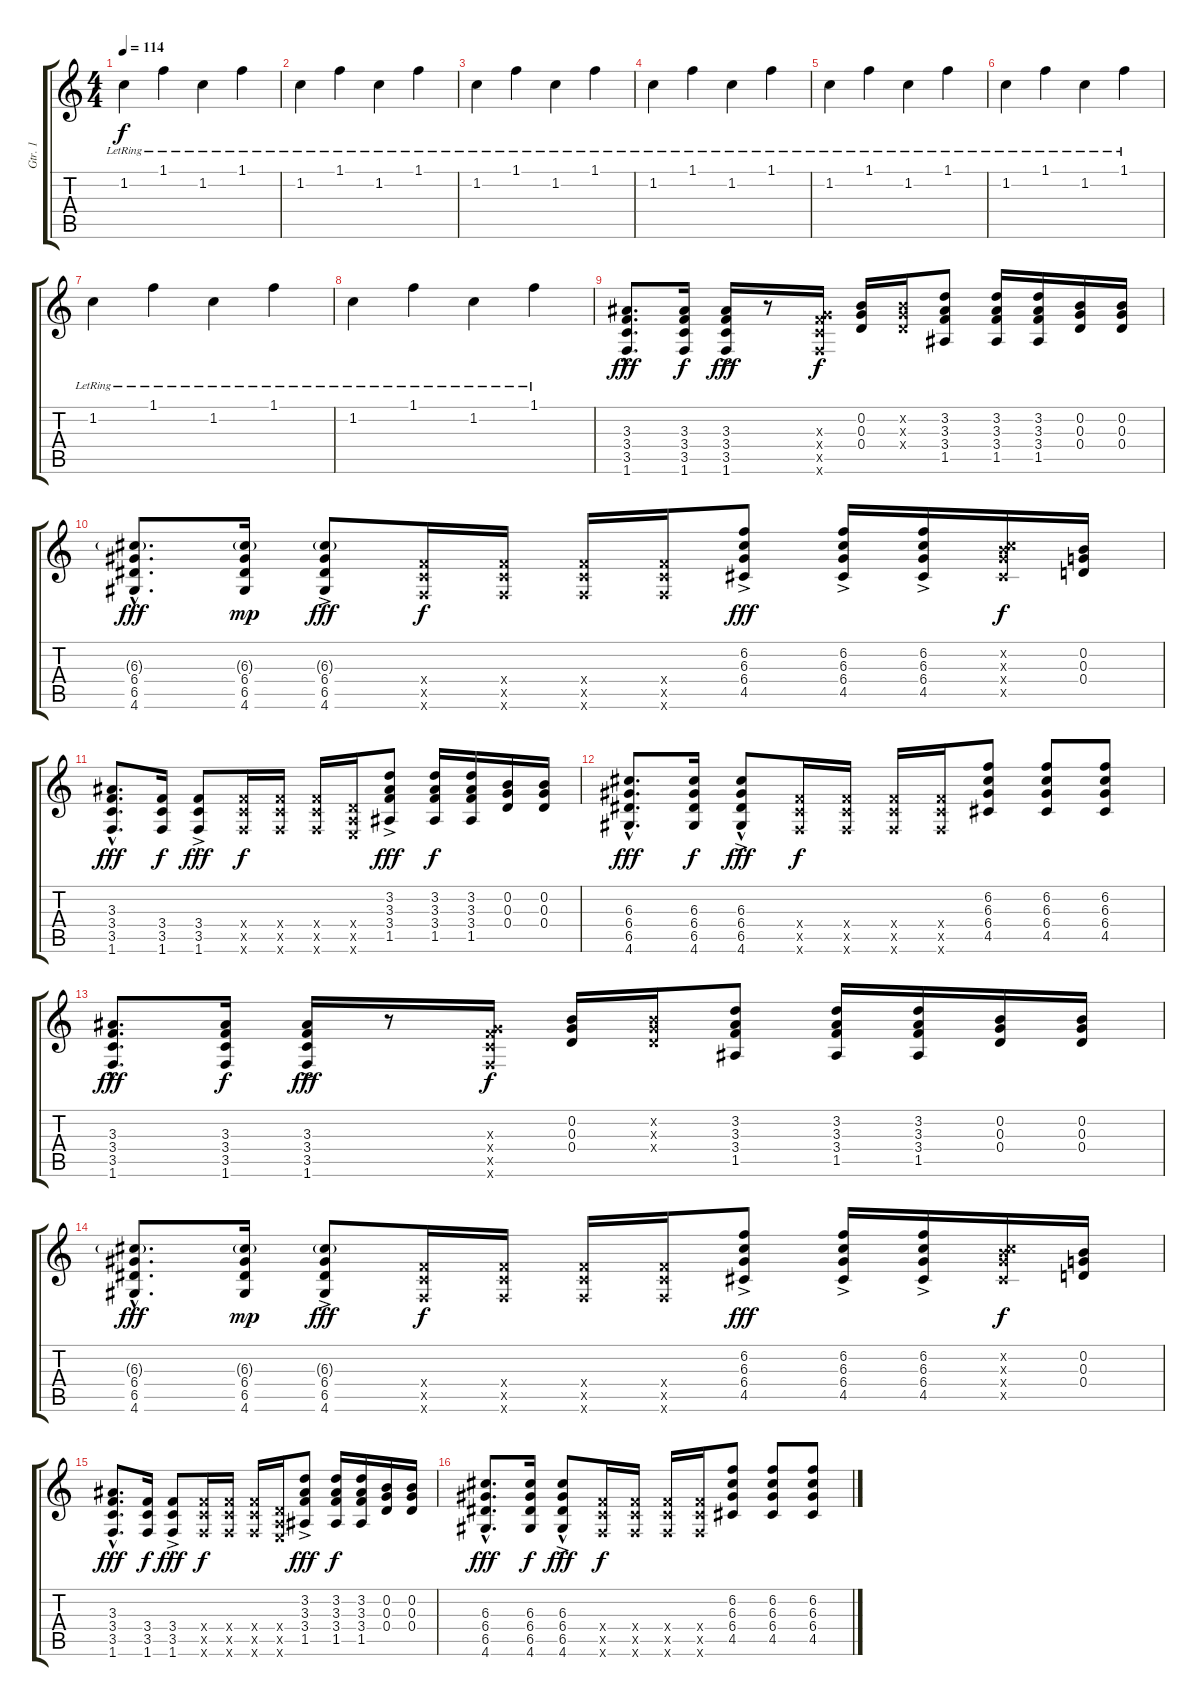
\track ("Gtr. 1" "Gtr. 1") {instrument electricguitarclean}
\staff {score tabs}
\tuning (E4 B3 G3 D3 A2 E2) {hide}
\ts (4 4)
\tempo 114
\clef g2
\ks c
1.2{lr}.4{dy f} 1.1{lr}.4 1.2{lr}.4 1.1{lr}.4 |
1.2{lr}.4 1.1{lr}.4 1.2{lr}.4 1.1{lr}.4 |
1.2{lr}.4 1.1{lr}.4 1.2{lr}.4 1.1{lr}.4 |
1.2{lr}.4 1.1{lr}.4 1.2{lr}.4 1.1{lr}.4 |
1.2{lr}.4 1.1{lr}.4 1.2{lr}.4 1.1{lr}.4 |
1.2{lr}.4 1.1{lr}.4 1.2{lr}.4 1.1{lr}.4 |
1.2{lr}.4 1.1{lr}.4 1.2{lr}.4 1.1{lr}.4 |
1.2{lr}.4 1.1{lr}.4 1.2{lr}.4 1.1{lr}.4 |
(3.3{hac} 3.4{hac} 3.5{hac} 1.6{hac}).8{d dy fff} (3.3 3.4 3.5 1.6).16{dy f} (3.3 3.4{ac} 3.5 1.6).16{dy fff} r.8 (0.3{x} 3.4{x} 3.5{x} 1.6{x}).16{dy f} (0.2 0.3 0.4).16 (0.2{x} 0.3{x} 0.4{x}).16 (3.2 3.3 3.4 1.5).8 (3.2 3.3 3.4 1.5).16 (3.2 3.3 3.4 1.5).16 (0.2 0.3 0.4).16 (0.2 0.3 0.4).16 |
(6.3{g hac} 6.4{hac} 6.5{hac} 4.6{hac}).8{d dy fff} (6.3{g} 6.4 6.5 4.6).16{dy mp} (6.3{g} 6.4 6.5 4.6{ac}).8{dy fff} (3.4{x} 3.5{x} 1.6{x}).16{dy f} (3.4{x} 3.5{x} 1.6{x}).16 (3.4{x} 3.5{x} 1.6{x}).16 (3.4{x} 3.5{x} 1.6{x}).16 (6.2 6.3{ac} 6.4 4.5).8{dy fff} (6.2 6.3 6.4 4.5{ac}).16 (6.2 6.3 6.4{ac} 4.5).16 (0.2{x} 6.3{x} 6.4{x} 4.5{x}).16{dy f} (0.2 0.3 0.4).16 |
(3.3{hac} 3.4{hac} 3.5{hac} 1.6{hac}).8{d dy fff} (3.4 3.5 1.6).16{dy f} (3.4{ac} 3.5 1.6{st}).8{dy fff} (3.4{x} 3.5{x} 1.6{x}).16{dy f} (3.4{x} 3.5{x} 1.6{x}).16 (3.4{x} 3.5{x} 1.6{x}).16 (0.4{x} 0.5{x} 0.6{x}).16 (3.2 3.3{ac} 3.4 1.5).8{dy fff} (3.2 3.3 3.4 1.5).16{dy f} (3.2 3.3 3.4 1.5).16 (0.2 0.3 0.4).16 (0.2 0.3 0.4).16 |
(6.3{hac} 6.4{hac} 6.5{hac} 4.6{hac}).8{d dy fff} (6.3 6.4 6.5 4.6).16{dy f} (6.3 6.4{hac} 6.5 4.6{ac}).8{dy fff} (3.4{x} 3.5{x} 1.6{x}).16{dy f} (3.4{x} 3.5{x} 1.6{x}).16 (3.4{x} 3.5{x} 1.6{x}).16 (3.4{x} 3.5{x} 1.6{x}).16 (6.2 6.3 6.4 4.5).8 (6.2 6.3 6.4 4.5).8 (6.2 6.3 6.4 4.5).8 |
(3.3{hac} 3.4{hac} 3.5{hac} 1.6{hac}).8{d dy fff} (3.3 3.4 3.5 1.6).16{dy f} (3.3 3.4{ac} 3.5 1.6).16{dy fff} r.8 (0.3{x} 3.4{x} 3.5{x} 1.6{x}).16{dy f} (0.2 0.3 0.4).16 (0.2{x} 0.3{x} 0.4{x}).16 (3.2 3.3 3.4 1.5).8 (3.2 3.3 3.4 1.5).16 (3.2 3.3 3.4 1.5).16 (0.2 0.3 0.4).16 (0.2 0.3 0.4).16 |
(6.3{g hac} 6.4{hac} 6.5{hac} 4.6{hac}).8{d dy fff} (6.3{g} 6.4 6.5 4.6).16{dy mp} (6.3{g} 6.4 6.5 4.6{ac}).8{dy fff} (3.4{x} 3.5{x} 1.6{x}).16{dy f} (3.4{x} 3.5{x} 1.6{x}).16 (3.4{x} 3.5{x} 1.6{x}).16 (3.4{x} 3.5{x} 1.6{x}).16 (6.2 6.3{ac} 6.4 4.5).8{dy fff} (6.2 6.3 6.4 4.5{ac}).16 (6.2 6.3 6.4{ac} 4.5).16 (0.2{x} 6.3{x} 6.4{x} 4.5{x}).16{dy f} (0.2 0.3 0.4).16 |
(3.3{hac} 3.4{hac} 3.5{hac} 1.6{hac}).8{d dy fff} (3.4 3.5 1.6).16{dy f} (3.4{ac} 3.5 1.6{st}).8{dy fff} (3.4{x} 3.5{x} 1.6{x}).16{dy f} (3.4{x} 3.5{x} 1.6{x}).16 (3.4{x} 3.5{x} 1.6{x}).16 (0.4{x} 0.5{x} 0.6{x}).16 (3.2 3.3{ac} 3.4 1.5).8{dy fff} (3.2 3.3 3.4 1.5).16{dy f} (3.2 3.3 3.4 1.5).16 (0.2 0.3 0.4).16 (0.2 0.3 0.4).16 |
(6.3{hac} 6.4{hac} 6.5{hac} 4.6{hac}).8{d dy fff} (6.3 6.4 6.5 4.6).16{dy f} (6.3 6.4{hac} 6.5 4.6{ac}).8{dy fff} (3.4{x} 3.5{x} 1.6{x}).16{dy f} (3.4{x} 3.5{x} 1.6{x}).16 (3.4{x} 3.5{x} 1.6{x}).16 (3.4{x} 3.5{x} 1.6{x}).16 (6.2 6.3 6.4 4.5).8 (6.2 6.3 6.4 4.5).8 (6.2 6.3 6.4 4.5).8
